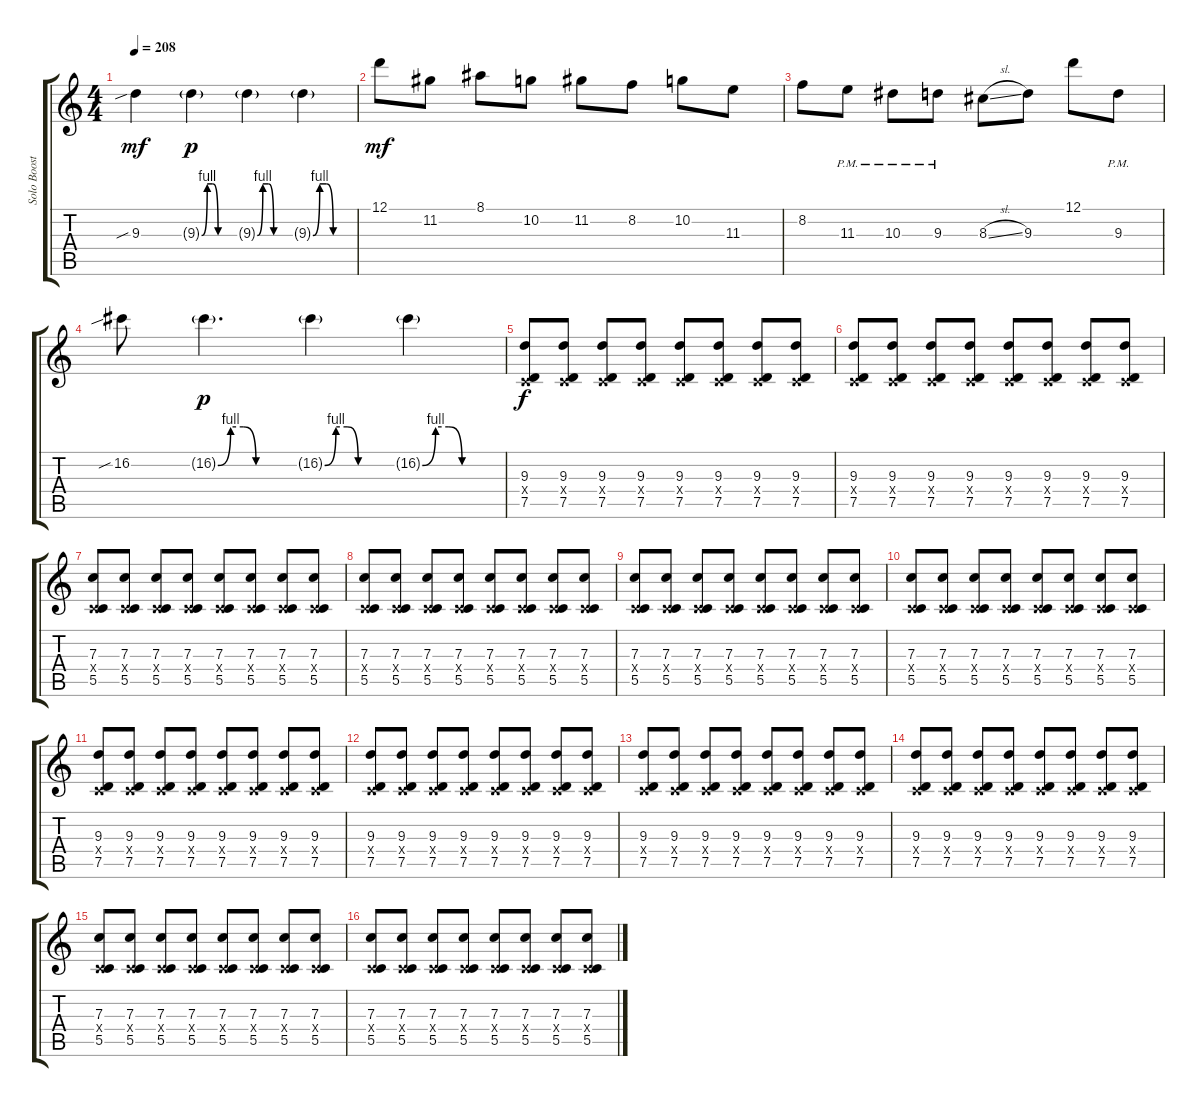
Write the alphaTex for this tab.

\track ("Solo Booster/ Harmony And 3rd Guitar" "Solo Boost") {instrument distortionguitar}
\staff {score tabs}
\tuning (D4 A3 F3 C3 G2 D2) {hide}
\ts (4 4)
\tempo 208
\clef g2
\ks c
9.3{sib}.4{dy mf} 9.3{be (custom 0 0 10 4 20 4 30 0 60 0) g}.4{dy p} 9.3{be (custom 0 0 10 4 20 4 30 0 60 0) g}.4 9.3{be (custom 0 0 10 4 20 4 30 0 60 0) g}.4 |
12.1.8{dy mf} 11.2.8 8.1.8 10.2.8 11.2.8 8.2.8 10.2.8 11.3.8 |
8.2.8 11.3{pm}.8 10.3{pm}.8 9.3{pm}.8 8.3{sl}.8 9.3.8 12.1.8 9.3{pm}.8 |
16.2{sib}.8 16.2{be (custom 0 0 10 4 20 4 30 0 60 0) g}.4{d dy p} 16.2{be (custom 0 0 10 4 20 4 30 0 60 0) g}.4 16.2{be (custom 0 0 10 4 20 4 30 0 60 0) g}.4 |
(9.3 0.4{x} 7.5).8{dy f} (9.3 0.4{x} 7.5).8 (9.3 0.4{x} 7.5).8 (9.3 0.4{x} 7.5).8 (9.3 0.4{x} 7.5).8 (9.3 0.4{x} 7.5).8 (9.3 0.4{x} 7.5).8 (9.3 0.4{x} 7.5).8 |
(9.3 0.4{x} 7.5).8 (9.3 0.4{x} 7.5).8 (9.3 0.4{x} 7.5).8 (9.3 0.4{x} 7.5).8 (9.3 0.4{x} 7.5).8 (9.3 0.4{x} 7.5).8 (9.3 0.4{x} 7.5).8 (9.3 0.4{x} 7.5).8 |
(7.3 0.4{x} 5.5).8 (7.3 0.4{x} 5.5).8 (7.3 0.4{x} 5.5).8 (7.3 0.4{x} 5.5).8 (7.3 0.4{x} 5.5).8 (7.3 0.4{x} 5.5).8 (7.3 0.4{x} 5.5).8 (7.3 0.4{x} 5.5).8 |
(7.3 0.4{x} 5.5).8 (7.3 0.4{x} 5.5).8 (7.3 0.4{x} 5.5).8 (7.3 0.4{x} 5.5).8 (7.3 0.4{x} 5.5).8 (7.3 0.4{x} 5.5).8 (7.3 0.4{x} 5.5).8 (7.3 0.4{x} 5.5).8 |
(7.3 0.4{x} 5.5).8 (7.3 0.4{x} 5.5).8 (7.3 0.4{x} 5.5).8 (7.3 0.4{x} 5.5).8 (7.3 0.4{x} 5.5).8 (7.3 0.4{x} 5.5).8 (7.3 0.4{x} 5.5).8 (7.3 0.4{x} 5.5).8 |
(7.3 0.4{x} 5.5).8 (7.3 0.4{x} 5.5).8 (7.3 0.4{x} 5.5).8 (7.3 0.4{x} 5.5).8 (7.3 0.4{x} 5.5).8 (7.3 0.4{x} 5.5).8 (7.3 0.4{x} 5.5).8 (7.3 0.4{x} 5.5).8 |
(9.3 0.4{x} 7.5).8 (9.3 0.4{x} 7.5).8 (9.3 0.4{x} 7.5).8 (9.3 0.4{x} 7.5).8 (9.3 0.4{x} 7.5).8 (9.3 0.4{x} 7.5).8 (9.3 0.4{x} 7.5).8 (9.3 0.4{x} 7.5).8 |
(9.3 0.4{x} 7.5).8 (9.3 0.4{x} 7.5).8 (9.3 0.4{x} 7.5).8 (9.3 0.4{x} 7.5).8 (9.3 0.4{x} 7.5).8 (9.3 0.4{x} 7.5).8 (9.3 0.4{x} 7.5).8 (9.3 0.4{x} 7.5).8 |
(9.3 0.4{x} 7.5).8 (9.3 0.4{x} 7.5).8 (9.3 0.4{x} 7.5).8 (9.3 0.4{x} 7.5).8 (9.3 0.4{x} 7.5).8 (9.3 0.4{x} 7.5).8 (9.3 0.4{x} 7.5).8 (9.3 0.4{x} 7.5).8 |
(9.3 0.4{x} 7.5).8 (9.3 0.4{x} 7.5).8 (9.3 0.4{x} 7.5).8 (9.3 0.4{x} 7.5).8 (9.3 0.4{x} 7.5).8 (9.3 0.4{x} 7.5).8 (9.3 0.4{x} 7.5).8 (9.3 0.4{x} 7.5).8 |
(7.3 0.4{x} 5.5).8 (7.3 0.4{x} 5.5).8 (7.3 0.4{x} 5.5).8 (7.3 0.4{x} 5.5).8 (7.3 0.4{x} 5.5).8 (7.3 0.4{x} 5.5).8 (7.3 0.4{x} 5.5).8 (7.3 0.4{x} 5.5).8 |
(7.3 0.4{x} 5.5).8 (7.3 0.4{x} 5.5).8 (7.3 0.4{x} 5.5).8 (7.3 0.4{x} 5.5).8 (7.3 0.4{x} 5.5).8 (7.3 0.4{x} 5.5).8 (7.3 0.4{x} 5.5).8 (7.3 0.4{x} 5.5).8
